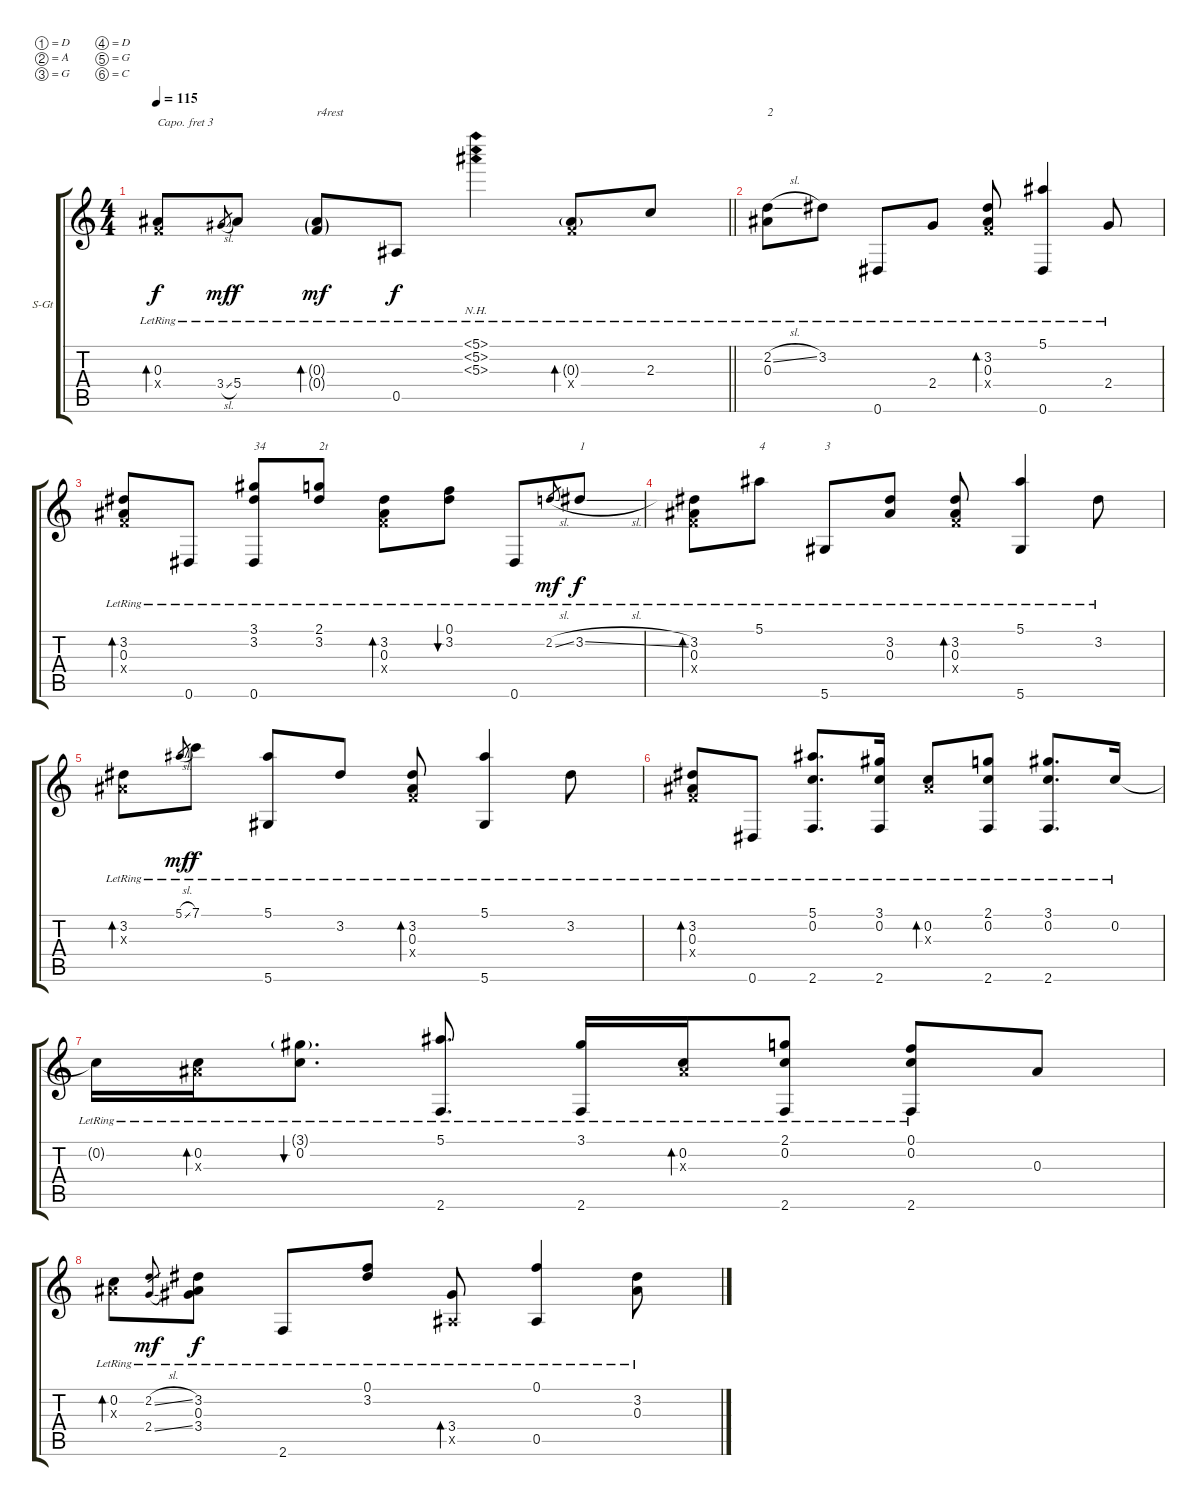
\bracketExtendMode groupsimilarinstruments
\firstSystemTrackNameOrientation horizontal
\otherSystemsTrackNameOrientation horizontal
\track ("Track 1" "S-Gt") {instrument acousticguitarsteel}
\staff {score tabs}
\capo 3
\tuning (D4 A3 G3 D3 G2 C2)
\ts (4 4)
\tempo 115
\clef g2
\barLineRight lightlight
\ks c
(0.3{lr} 0.4{x}).8{bd 60 dy f} 3.4{sl lr}.8{gr dy mf} 5.4{lr}.8{dy f} (0.3{g lr} 0.4{g lr}).8{bd 60 txt "r4rest" dy mf} 0.5{lr}.8{dy f} (5.1{nh lr} 5.2{nh lr} 5.3{nh lr}).4 (0.3{g lr} 0.4{x}).8{bd 60} 2.3{lr}.8 |
(2.2{sl lr} 0.3{lr}).8{txt "2"} 3.2{lr}.8 0.6{lr}.8 2.4{lr}.8 (3.2{lr} 0.3{lr} 0.4{x}).8{bd 60} (5.1{lr} 0.6{lr}).4 2.4{lr}.8 |
(3.2{lr} 0.3{lr} 0.4{x}).8{bd 60} 0.6{lr}.8 (3.1{lr} 3.2{lr} 0.6{lr}).8{txt "34"} (2.1{lr} 3.2{lr}).8{txt "2t"} (3.2{lr} 0.3{lr} 0.4{x}).8{bd 60} (0.1{lr} 3.2{lr}).8{bu 60} 0.6{lr}.8 2.2{sl lr}.8{gr dy mf} 3.2{sl lr}.8{txt "1" dy f} |
(3.2{lr} 0.3{lr} 0.4{x}).8{bd 60} 5.1{lr}.8{txt "4"} 5.6{lr}.8{txt "3"} (3.2{lr} 0.3{lr}).8 (3.2{lr} 0.3{lr} 0.4{x}).8{bd 60} (5.1{lr} 5.6{lr}).4 3.2{lr}.8 |
(3.2{lr} 0.3{x}).8{bd 60} 5.1{sl lr}.8{gr dy mf} 7.1{lr}.8{dy f} (5.1{lr} 5.6{lr}).8 3.2{lr}.8 (3.2{lr} 0.3{lr} 0.4{x}).8{bd 60} (5.1{lr} 5.6{lr}).4 3.2{lr}.8 |
(3.2{lr} 0.3{lr} 0.4{x}).8{bd 60} 0.6{lr}.8 (5.1{lr} 0.2{lr} 2.6{lr}).8{d} (3.1{lr} 0.2{lr} 2.6{lr}).16 (0.2{lr} 0.3{x}).8{bd 60} (2.1{lr} 0.2{lr} 2.6{lr}).8 (3.1{lr} 0.2{lr} 2.6{lr}).8{d} 0.2{lr}.16 |
0.2{lr t}.16 (0.2{lr} 0.3{x}).16{bd 60} (3.1{g lr} 0.2{lr}).8{d bu 60} (5.1{lr} 2.6{lr}).8{d} (3.1{lr} 2.6{lr}).16 (0.2{lr} 0.3{x}).16{bd 60} (2.1{lr} 0.2{lr} 2.6{lr}).8 (0.1 0.2{lr} 2.6{lr}).8 0.3.8 |
(0.2{lr} 0.3{x}).8{bd 60} (2.2{sl lr} 2.4{sl lr}).8{gr dy mf} (3.2{lr} 0.3 3.4).8{dy f} 2.6{lr}.8 (0.1{lr} 3.2{lr}).8 (3.4{lr} 0.5{x}).8{bd 60} (0.1{lr} 0.5{lr}).4 (3.2{lr} 0.3{lr}).8
